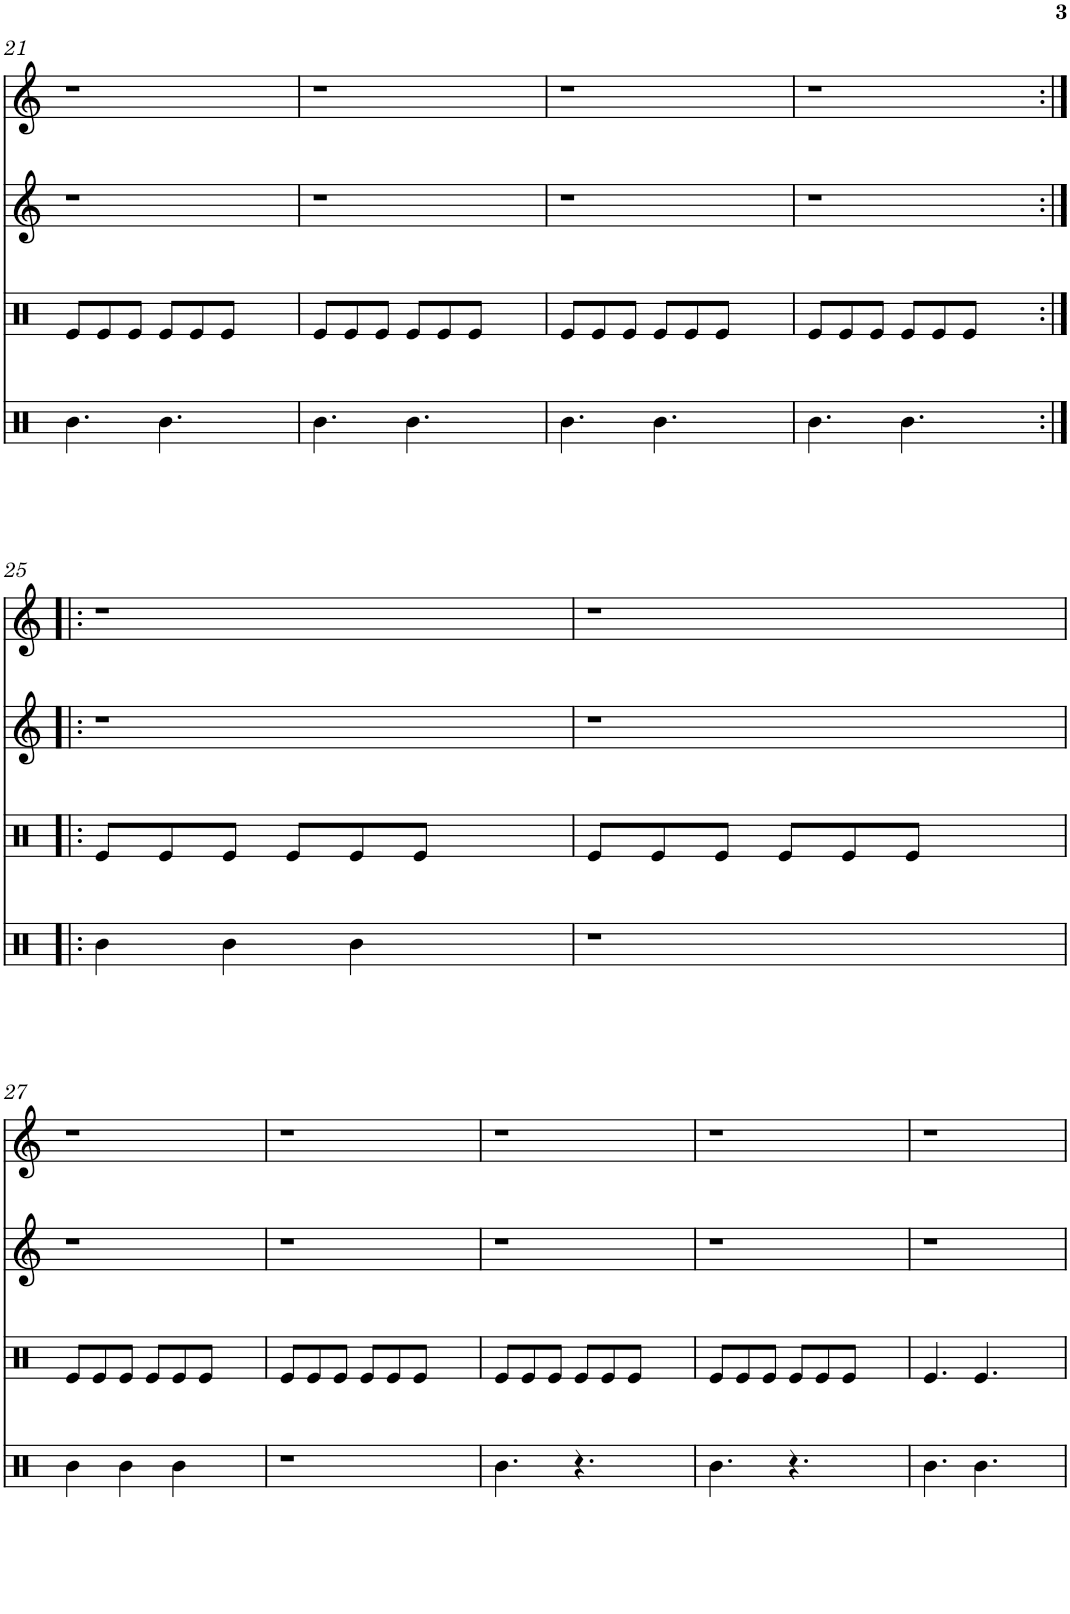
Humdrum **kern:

**kern	**kern	**kern	**kern
*part4	*part3	*part2	*part1
*staff4	*staff3	*staff2	*staff1
*I"Timbal fondo	*I"Timbal	*I"Gralla 2	*I"Gralla 1
!!LO:PB:g=z
*clefX	*clefX	*clefG2	*clefG2
*k[]	*k[]	*k[]	*k[]
*M6/8	*M6/8	*M6/8	*M6/8
=21	=21	=21	=21
4.b\	8e/L	2.r	2.r
.	8e/	.	.
.	8e/J	.	.
4.b\	8e/L	.	.
.	8e/	.	.
.	8e/J	.	.
4ryy	4ryy	4ryy	4ryy
=22	=22	=22	=22
4.b\	8e/L	2.r	2.r
.	8e/	.	.
.	8e/J	.	.
4.b\	8e/L	.	.
.	8e/	.	.
.	8e/J	.	.
4ryy	4ryy	4ryy	4ryy
=23	=23	=23	=23
4.b\	8e/L	2.r	2.r
.	8e/	.	.
.	8e/J	.	.
4.b\	8e/L	.	.
.	8e/	.	.
.	8e/J	.	.
4ryy	4ryy	4ryy	4ryy
=24	=24	=24	=24
4.b\	8e/L	2.r	2.r
.	8e/	.	.
.	8e/J	.	.
4.b\	8e/L	.	.
.	8e/	.	.
.	8e/J	.	.
4ryy	4ryy	4ryy	4ryy
!!LO:LB:g=z
=25:|!|:	=25:|!|:	=25:|!|:	=25:|!|:
4b\	8e/L	2.r	2.r
.	8e/	.	.
4b\	8e/J	.	.
.	8e/L	.	.
4b\	8e/	.	.
.	8e/J	.	.
4ryy	4ryy	4ryy	4ryy
=26	=26	=26	=26
2.r	8e/L	2.r	2.r
.	8e/	.	.
.	8e/J	.	.
.	8e/L	.	.
.	8e/	.	.
.	8e/J	.	.
4ryy	4ryy	4ryy	4ryy
!!LO:LB:g=z
=27	=27	=27	=27
4b\	8e/L	2.r	2.r
.	8e/	.	.
4b\	8e/J	.	.
.	8e/L	.	.
4b\	8e/	.	.
.	8e/J	.	.
4ryy	4ryy	4ryy	4ryy
=28	=28	=28	=28
2.r	8e/L	2.r	2.r
.	8e/	.	.
.	8e/J	.	.
.	8e/L	.	.
.	8e/	.	.
.	8e/J	.	.
4ryy	4ryy	4ryy	4ryy
=29	=29	=29	=29
4.b\	8e/L	2.r	2.r
.	8e/	.	.
.	8e/J	.	.
4.r	8e/L	.	.
.	8e/	.	.
.	8e/J	.	.
4ryy	4ryy	4ryy	4ryy
=30	=30	=30	=30
4.b\	8e/L	2.r	2.r
.	8e/	.	.
.	8e/J	.	.
4.r	8e/L	.	.
.	8e/	.	.
.	8e/J	.	.
4ryy	4ryy	4ryy	4ryy
=31	=31	=31	=31
4.b\	4.e/	2.r	2.r
4.b\	4.e/	.	.
4ryy	4ryy	4ryy	4ryy
=	=	=	=
*-	*-	*-	*-
